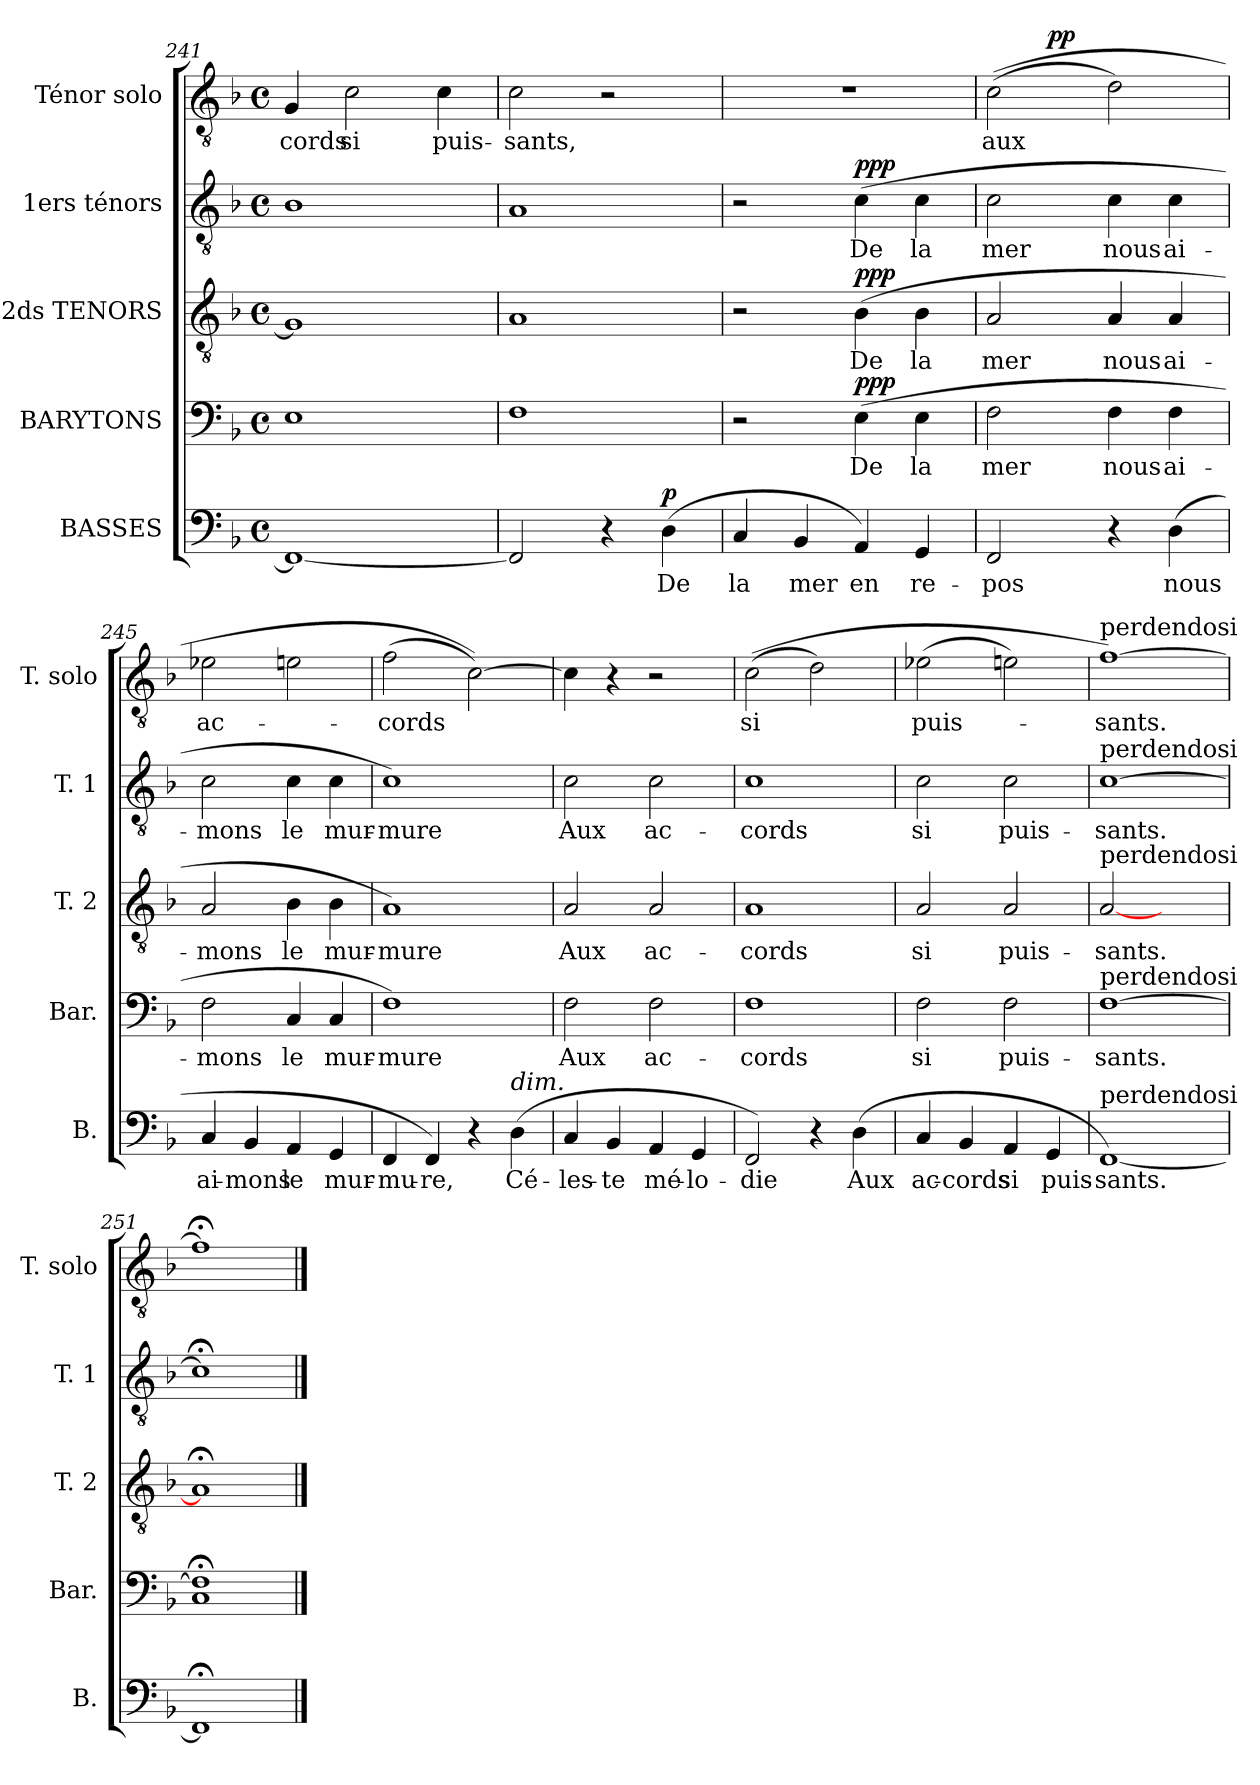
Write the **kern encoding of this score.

**kern	**text	**dynam	**kern	**text	**dynam	**kern	**text	**dynam	**kern	**text	**dynam	**kern	**text	**dynam
*part5	*part5	*part5	*part4	*part4	*part4	*part3	*part3	*part3	*part2	*part2	*part2	*part1	*part1	*part1
*staff5	*staff5	*staff5	*staff4	*staff4	*staff4	*staff3	*staff3	*staff3	*staff2	*staff2	*staff2	*staff1	*staff1	*staff1
*I"BASSES	*	*	*I"BARYTONS	*	*	*I"2ds TENORS	*	*	*I"1ers ténors	*	*	*I"Ténor solo	*	*
*I'B.	*	*	*I'Bar.	*	*	*I'T. 2	*	*	*I'T. 1	*	*	*I'T. solo	*	*
!!LO:LB:g=z
*clefF4	*	*	*clefF4	*	*	*clefGv2	*	*	*clefGv2	*	*	*clefGv2	*	*
*	*	*	*	*	*	*ITrd7c12	*	*	*ITrd7c12	*	*	*ITrd7c12	*	*
*k[b-]	*	*	*k[b-]	*	*	*k[b-]	*	*	*k[b-]	*	*	*k[b-]	*	*
*M4/4	*	*	*M4/4	*	*	*M4/4	*	*	*M4/4	*	*	*M4/4	*	*
*met(c)	*	*	*met(c)	*	*	*met(c)	*	*	*met(c)	*	*	*met(c)	*	*
=241	=241	=241	=241	=241	=241	=241	=241	=241	=241	=241	=241	=241	=241	=241
1FF/_	.	.	1E\	.	.	1GG/]	.	.	1BB-\	.	.	4GG/	-cords	.
.	.	.	.	.	.	.	.	.	.	.	.	2C\	si	.
.	.	.	.	.	.	.	.	.	.	.	.	4C\	puis-	.
=242	=242	=242	=242	=242	=242	=242	=242	=242	=242	=242	=242	=242	=242	=242
2FF/]	.	.	1F\	.	.	1AA/	.	.	1AA/	.	.	2C\	-sants,	.
4r	.	.	.	.	.	.	.	.	.	.	.	2r	.	.
(4D\	De	p	.	.	.	.	.	.	.	.	.	.	.	.
=243	=243	=243	=243	=243	=243	=243	=243	=243	=243	=243	=243	=243	=243	=243
4C/	la	.	2r	.	.	2r	.	.	2r	.	.	1r	.	.
4BB-/	mer	.	.	.	.	.	.	.	.	.	.	.	.	.
4AA/)	en	.	(4E\	De	ppp	(4BB-\	De	ppp	(4C\	De	ppp	.	.	.
4GG/	re-	.	4E\	la	.	4BB-\	la	.	4C\	la	.	.	.	.
=244	=244	=244	=244	=244	=244	=244	=244	=244	=244	=244	=244	=244	=244	=244
*	*	*	*	*	*	*	*	*	*	*	*	*^	*	*
2FF/	-pos	.	2F\	mer	.	2AA/	mer	.	2C\	mer	.	((2C\	4ryy	aux	.
.	.	.	.	.	.	.	.	.	.	.	.	.	2.ryy	.	pp
4r	.	.	4F\	nous	.	4AA/	nous	.	4C\	nous	.	2D\)	.	.	.
(4D\	nous	.	4F\	ai-	.	4AA/	ai-	.	4C\	ai-	.	.	.	.	.
*	*	*	*	*	*	*	*	*	*	*	*	*v	*v	*	*
=245	=245	=245	=245	=245	=245	=245	=245	=245	=245	=245	=245	=245	=245	=245
4C/	ai-	.	2F\	-mons	.	2AA/	-mons	.	2C\	-mons	.	2E-X\	ac-	.
4BB-/	-mons	.	.	.	.	.	.	.	.	.	.	.	.	.
4AA/	le	.	4C/	le	.	4BB-\	le	.	4C\	le	.	2En\	.	.
4GG/	mur-	.	4C/	mur-	.	4BB-\	mur-	.	4C\	mur-	.	.	.	.
!!LO:LB:g=z
=246	=246	=246	=246	=246	=246	=246	=246	=246	=246	=246	=246	=246	=246	=246
4FF/	-mu-	.	1F\)	-mure	.	1AA/)	-mure	.	1C\)	-mure	.	(2F\	-cords	.
4FF/)	-re,	.	.	.	.	.	.	.	.	.	.	.	.	.
4r	.	.	.	.	.	.	.	.	.	.	.	[2C\))	.	.
!LO:TX:i:t=dim.	!	!	!	!	!	!	!	!	!	!	!	!	!	!
(4D\	Cé-	.	.	.	.	.	.	.	.	.	.	.	.	.
=247	=247	=247	=247	=247	=247	=247	=247	=247	=247	=247	=247	=247	=247	=247
4C/	-les-	.	2F\	Aux	.	2AA/	Aux	.	2C\	Aux	.	4C\]	.	.
4BB-/	-te	.	.	.	.	.	.	.	.	.	.	4r	.	.
4AA/	mé-	.	2F\	ac-	.	2AA/	ac-	.	2C\	ac-	.	2r	.	.
4GG/	-lo-	.	.	.	.	.	.	.	.	.	.	.	.	.
=248	=248	=248	=248	=248	=248	=248	=248	=248	=248	=248	=248	=248	=248	=248
2FF/)	-die	.	1F\	-cords	.	1AA/	-cords	.	1C\	-cords	.	((2C\	si	.
4r	.	.	.	.	.	.	.	.	.	.	.	2D\)	.	.
(4D\	Aux	.	.	.	.	.	.	.	.	.	.	.	.	.
=249	=249	=249	=249	=249	=249	=249	=249	=249	=249	=249	=249	=249	=249	=249
4C/	ac-	.	2F\	si	.	2AA/	si	.	2C\	si	.	(2E-X\	puis-	.
4BB-/	-cords	.	.	.	.	.	.	.	.	.	.	.	.	.
4AA/	si	.	2F\	puis-	.	2AA/	puis-	.	2C\	puis-	.	2En\)	.	.
4GG/	puis-	.	.	.	.	.	.	.	.	.	.	.	.	.
=250	=250	=250	=250	=250	=250	=250	=250	=250	=250	=250	=250	=250	=250	=250
!	!	!	!	!	!	!	!	!	!	!	!	!LO:TX:t=perdendosi	!	!
!	!	!	!	!	!	!	!	!	!LO:TX:t=perdendosi	!	!	!	!	!
!	!	!	!	!	!	!LO:TX:t=perdendosi	!	!	!	!	!	!	!	!
!	!	!	!LO:TX:t=perdendosi	!	!	!	!	!	!	!	!	!	!	!
!LO:TX:t=perdendosi	!	!	!	!	!	!	!	!	!	!	!	!	!	!
[1FF/)	-sants.	.	[1F\	-sants.	.	[2AA/	-sants.	.	[1C\	-sants.	.	[1F\)	-sants.	.
.	.	.	.	.	.	2ryy	.	.	.	.	.	.	.	.
=251	=251	=251	=251	=251	=251	=251	=251	=251	=251	=251	=251	=251	=251	=251
1FF;</]	.	.	1C;<\ 1F];<\	.	.	1AA;</]	.	.	1C;<\]	.	.	1F;<\]	.	.
==	==	==	==	==	==	==	==	==	==	==	==	==	==	==
*-	*-	*-	*-	*-	*-	*-	*-	*-	*-	*-	*-	*-	*-	*-
